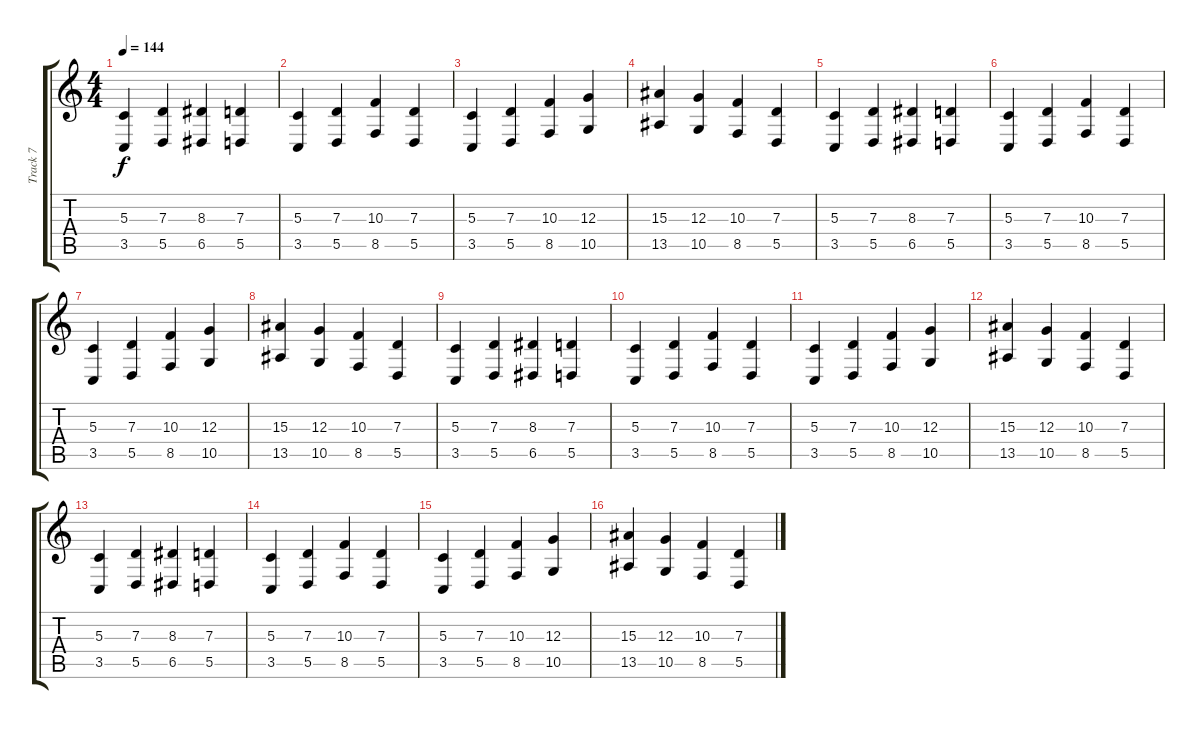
\track ("Track 7" "Track 7") {instrument choiraahs}
\staff {score tabs}
\tuning (E4 B3 G3 D3 A2 E2) {hide}
\ts (4 4)
\tempo 144
\clef g2
\ks c
(5.3 3.5).4{dy f} (7.3 5.5).4 (8.3 6.5).4 (7.3 5.5).4 |
(5.3 3.5).4 (7.3 5.5).4 (10.3 8.5).4 (7.3 5.5).4 |
(5.3 3.5).4 (7.3 5.5).4 (10.3 8.5).4 (12.3 10.5).4 |
(15.3 13.5).4 (12.3 10.5).4 (10.3 8.5).4 (7.3 5.5).4 |
(5.3 3.5).4 (7.3 5.5).4 (8.3 6.5).4 (7.3 5.5).4 |
(5.3 3.5).4 (7.3 5.5).4 (10.3 8.5).4 (7.3 5.5).4 |
(5.3 3.5).4 (7.3 5.5).4 (10.3 8.5).4 (12.3 10.5).4 |
(15.3 13.5).4 (12.3 10.5).4 (10.3 8.5).4 (7.3 5.5).4 |
(5.3 3.5).4 (7.3 5.5).4 (8.3 6.5).4 (7.3 5.5).4 |
(5.3 3.5).4 (7.3 5.5).4 (10.3 8.5).4 (7.3 5.5).4 |
(5.3 3.5).4 (7.3 5.5).4 (10.3 8.5).4 (12.3 10.5).4 |
(15.3 13.5).4 (12.3 10.5).4 (10.3 8.5).4 (7.3 5.5).4 |
(5.3 3.5).4 (7.3 5.5).4 (8.3 6.5).4 (7.3 5.5).4 |
(5.3 3.5).4 (7.3 5.5).4 (10.3 8.5).4 (7.3 5.5).4 |
(5.3 3.5).4 (7.3 5.5).4 (10.3 8.5).4 (12.3 10.5).4 |
(15.3 13.5).4 (12.3 10.5).4 (10.3 8.5).4 (7.3 5.5).4
